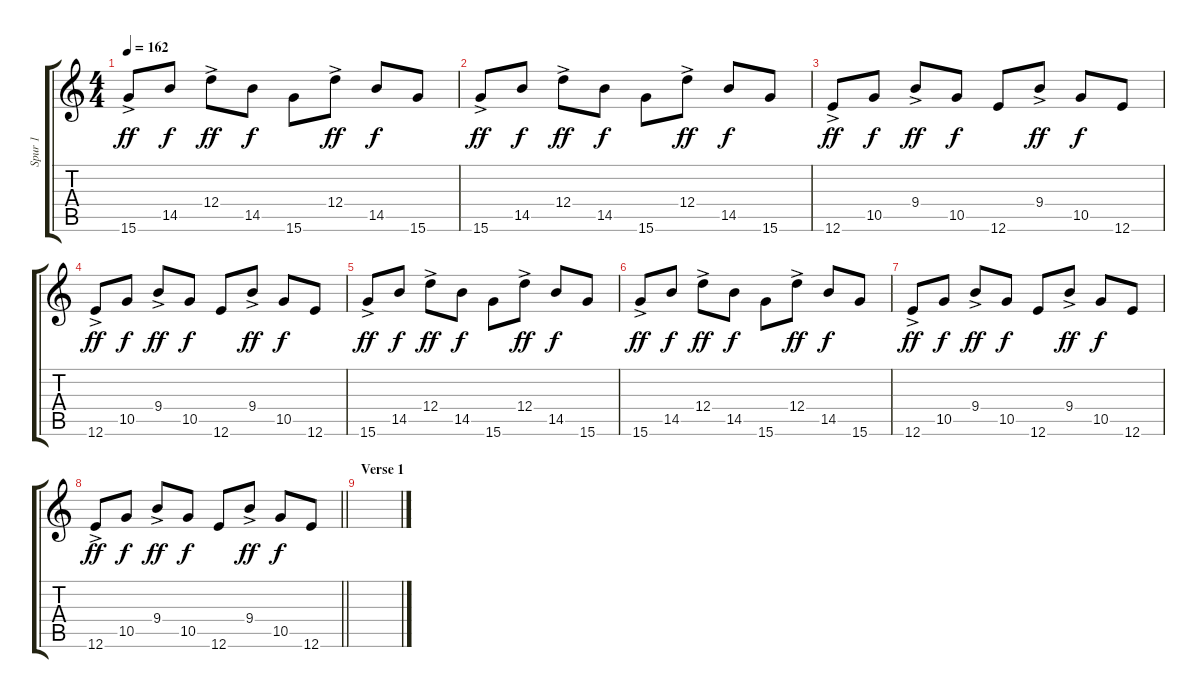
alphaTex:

\track ("Spur 1" "Spur 1") {instrument acousticguitarsteel}
\staff {score tabs}
\tuning (E4 B3 G3 D3 A2 E2) {hide}
\ts (4 4)
\tempo 162
\clef g2
\ks c
15.6{ac}.8{dy ff} 14.5.8{dy f} 12.4{ac}.8{dy ff} 14.5.8{dy f} 15.6.8 12.4{ac}.8{dy ff} 14.5.8{dy f} 15.6.8 |
15.6{ac}.8{dy ff} 14.5.8{dy f} 12.4{ac}.8{dy ff} 14.5.8{dy f} 15.6.8 12.4{ac}.8{dy ff} 14.5.8{dy f} 15.6.8 |
12.6{ac}.8{dy ff} 10.5.8{dy f} 9.4{ac}.8{dy ff} 10.5.8{dy f} 12.6.8 9.4{ac}.8{dy ff} 10.5.8{dy f} 12.6.8 |
12.6{ac}.8{dy ff} 10.5.8{dy f} 9.4{ac}.8{dy ff} 10.5.8{dy f} 12.6.8 9.4{ac}.8{dy ff} 10.5.8{dy f} 12.6.8 |
15.6{ac}.8{dy ff} 14.5.8{dy f} 12.4{ac}.8{dy ff} 14.5.8{dy f} 15.6.8 12.4{ac}.8{dy ff} 14.5.8{dy f} 15.6.8 |
15.6{ac}.8{dy ff} 14.5.8{dy f} 12.4{ac}.8{dy ff} 14.5.8{dy f} 15.6.8 12.4{ac}.8{dy ff} 14.5.8{dy f} 15.6.8 |
12.6{ac}.8{dy ff} 10.5.8{dy f} 9.4{ac}.8{dy ff} 10.5.8{dy f} 12.6.8 9.4{ac}.8{dy ff} 10.5.8{dy f} 12.6.8 |
\barLineRight lightlight
12.6{ac}.8{dy ff} 10.5.8{dy f} 9.4{ac}.8{dy ff} 10.5.8{dy f} 12.6.8 9.4{ac}.8{dy ff} 10.5.8{dy f} 12.6.8 |
\section ("" "Verse 1")
